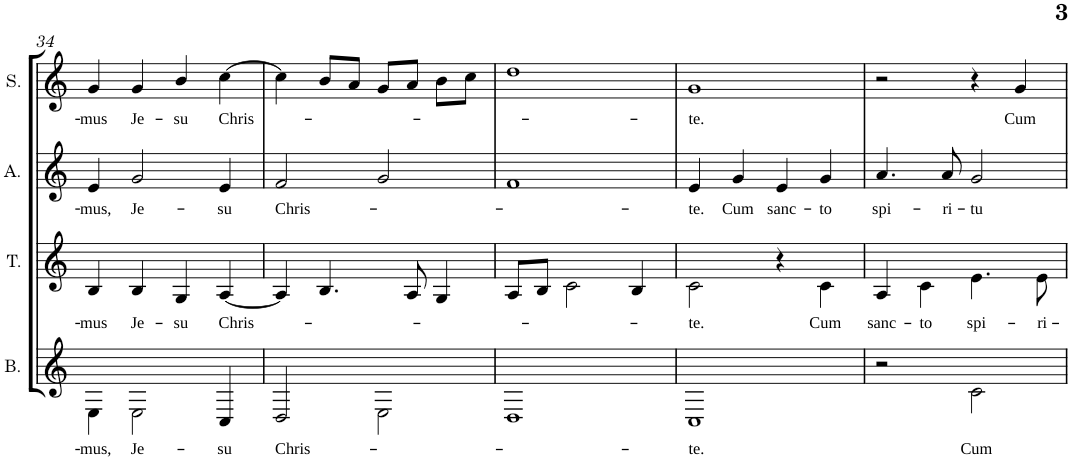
**kern	**text	**kern	**text	**kern	**text	**kern	**text
*part4	*part4	*part3	*part3	*part2	*part2	*part1	*part1
*staff4	*staff4	*staff3	*staff3	*staff2	*staff2	*staff1	*staff1
*I"Bass	*	*I"Tenor	*	*I"Alto	*	*I"Soprano	*
*I'B.	*	*I'T.	*	*I'A.	*	*I'S.	*
!!LO:PB:g=z
*clefG2	*	*clefG2	*	*clefG2	*	*clefG2	*
*	*	*Trd7c12	*	*	*	*	*
*k[]	*	*k[]	*	*k[]	*	*k[]	*
*M4/4	*	*M4/4	*	*M4/4	*	*M4/4	*
*met(c)	*	*met(c)	*	*met(c)	*	*met(c)	*
=34	=34	=34	=34	=34	=34	=34	=34
!	!LO:LY:b	!	!LO:LY:b	!	!LO:LY:b	!	!LO:LY:b
4E\	-mus,	4B/	-mus	4e/	-mus,	4g/	-mus
!	!LO:LY:b	!	!LO:LY:b	!	!LO:LY:b	!	!LO:LY:b
2E\	Je-	4B/	Je-	2g/	Je-	4g/	Je-
!	!	!	!LO:LY:b	!	!	!	!LO:LY:b
.	.	4G/	-su	.	.	4b/	-su
!	!LO:LY:b	!	!LO:LY:b	!	!LO:LY:b	!	!LO:LY:b
4C/	-su	[4A/	Chris-	4e/	-su	[4cc\	Chris-
=35	=35	=35	=35	=35	=35	=35	=35
!	!LO:LY:b	!	!	!	!LO:LY:b	!	!
2D/	Chris-	4A/]	.	2f/	Chris-	4cc\]	.
.	.	4.B/	.	.	.	8b/L	.
.	.	.	.	.	.	8a/J	.
2E\	.	.	.	2g/	.	8g/L	.
.	.	8A/	.	.	.	8a/J	.
.	.	4G/	.	.	.	8b\L	.
.	.	.	.	.	.	8cc\J	.
=36	=36	=36	=36	=36	=36	=36	=36
1D	.	8A/L	.	1f	.	1dd	.
.	.	8B/J	.	.	.	.	.
.	.	2c\	.	.	.	.	.
.	.	4B/	.	.	.	.	.
=37	=37	=37	=37	=37	=37	=37	=37
!	!LO:LY:b	!	!LO:LY:b	!	!LO:LY:b	!	!LO:LY:b
1C	-te.	2c\	-te.	4e/	-te.	1g	-te.
!	!	!	!	!	!LO:LY:b	!	!
.	.	.	.	4g/	Cum	.	.
!	!	!	!	!	!LO:LY:b	!	!
.	.	4r	.	4e/	sanc-	.	.
!	!	!	!LO:LY:b	!	!LO:LY:b	!	!
.	.	4c\	Cum	4g/	-to	.	.
=38	=38	=38	=38	=38	=38	=38	=38
!	!	!	!LO:LY:b	!	!LO:LY:b	!	!
2r	.	4A/	sanc-	4.a/	spi-	2r	.
!	!	!	!LO:LY:b	!	!	!	!
.	.	4c\	-to	.	.	.	.
!	!	!	!	!	!LO:LY:b	!	!
.	.	.	.	8a/	-ri-	.	.
!	!LO:LY:b	!	!LO:LY:b	!	!LO:LY:b	!	!
2c\	Cum	4.e\	spi-	2g/	-tu	4r	.
!	!	!	!	!	!	!	!LO:LY:b
.	.	.	.	.	.	4g/	Cum
!	!	!	!LO:LY:b	!	!	!	!
.	.	8e\	-ri-	.	.	.	.
=	=	=	=	=	=	=	=
*-	*-	*-	*-	*-	*-	*-	*-
